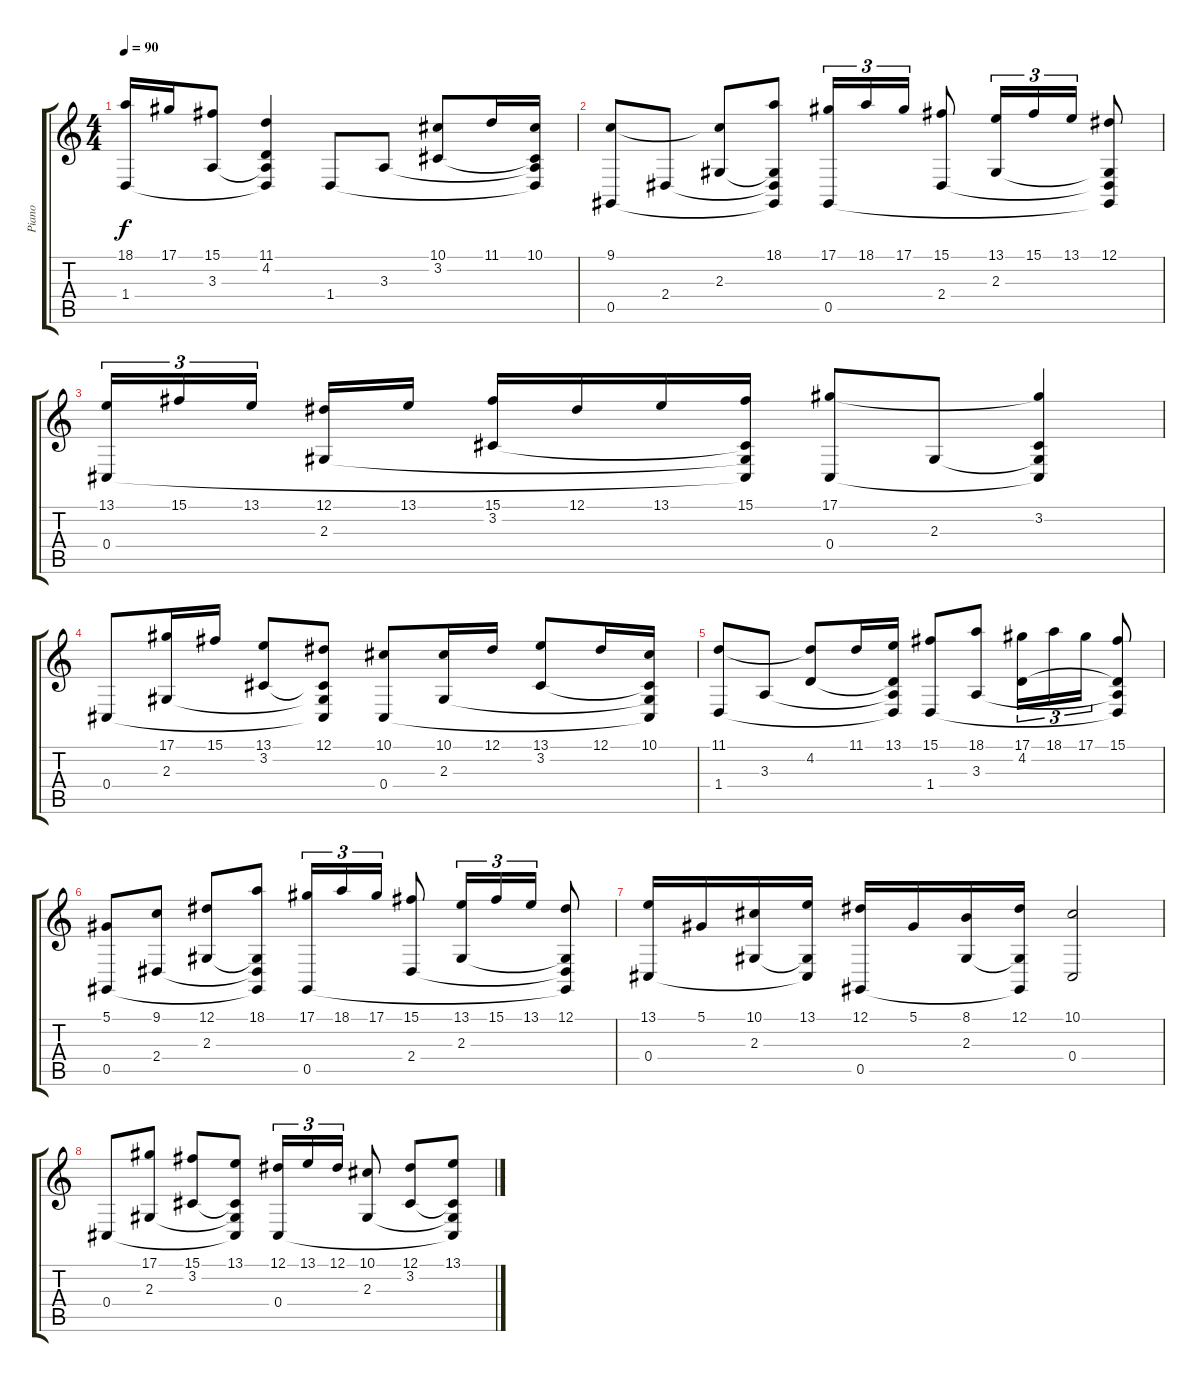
\track ("Piano" "Piano") {instrument brightacousticpiano}
\staff {score tabs}
\tuning (Eb4 Bb3 Gb3 Db3 Ab2 Eb2) {hide}
\ts (4 4)
\tempo 90
\clef g2
\ks c
(18.1 1.4).16{dy f} 17.1.16 (15.1 3.3).8 (11.1 4.2 3.3{t} 1.4{t}).4 1.4.8 3.3.8 (10.1 3.2).8 11.1.16 (10.1 3.2{t} 3.3{t} 1.4{t}).16 |
(9.1 0.5).8 2.4.8 (9.1{t} 2.3).8 (18.1 2.3{t} 2.4{t} 0.5{t}).8 (17.1 0.5).16{tu (3 2)} 18.1.16{tu (3 2)} 17.1.16{tu (3 2)} (15.1 2.4).8 (13.1 2.3).16{tu (3 2)} 15.1.16{tu (3 2)} 13.1.16{tu (3 2)} (12.1 2.3{t} 2.4{t} 0.5{t}).8 |
(13.1 0.4).16{tu (3 2)} 15.1.16{tu (3 2)} 13.1.16{tu (3 2)} (12.1 2.3).16 13.1.16 (15.1 3.2).16 12.1.16 13.1.16 (15.1 3.2{t} 2.3{t} 0.4{t}).16 (17.1 0.4).8 2.3.8 (17.1{t} 3.2 2.3{t} 0.4{t}).4 |
0.4.8 (17.1 2.3).16 15.1.16 (13.1 3.2).8 (12.1 3.2{t} 2.3{t} 0.4{t}).8 (10.1 0.4).8 (10.1 2.3).16 12.1.16 (13.1 3.2).8 12.1.16 (10.1 3.2{t} 2.3{t} 0.4{t}).16 |
(11.1 1.4).8 3.3.8 (11.1{t} 4.2).8 11.1.16 (13.1 4.2{t} 3.3{t} 1.4{t}).16 (15.1 1.4).8 (18.1 3.3).8 (17.1 4.2).16{tu (3 2)} 18.1.16{tu (3 2)} 17.1.16{tu (3 2)} (15.1 4.2{t} 3.3{t} 1.4{t}).8 |
(5.1 0.5).8 (9.1 2.4).8 (12.1 2.3).8 (18.1 2.3{t} 2.4{t} 0.5{t}).8 (17.1 0.5).16{tu (3 2)} 18.1.16{tu (3 2)} 17.1.16{tu (3 2)} (15.1 2.4).8 (13.1 2.3).16{tu (3 2)} 15.1.16{tu (3 2)} 13.1.16{tu (3 2)} (12.1 2.3{t} 2.4{t} 0.5{t}).8 |
(13.1 0.4).16 5.1.16 (10.1 2.3).16 (13.1 2.3{t} 0.4{t}).16 (12.1 0.5).16 5.1.16 (8.1 2.3).16 (12.1 2.3{t} 0.5{t}).16 (10.1 0.4).2 |
0.4.8 (17.1 2.3).8 (15.1 3.2).8 (13.1 3.2{t} 2.3{t} 0.4{t}).8 (12.1 0.4).16{tu (3 2)} 13.1.16{tu (3 2)} 12.1.16{tu (3 2)} (10.1 2.3).8 (12.1 3.2).8 (13.1 3.2{t} 2.3{t} 0.4{t}).8
